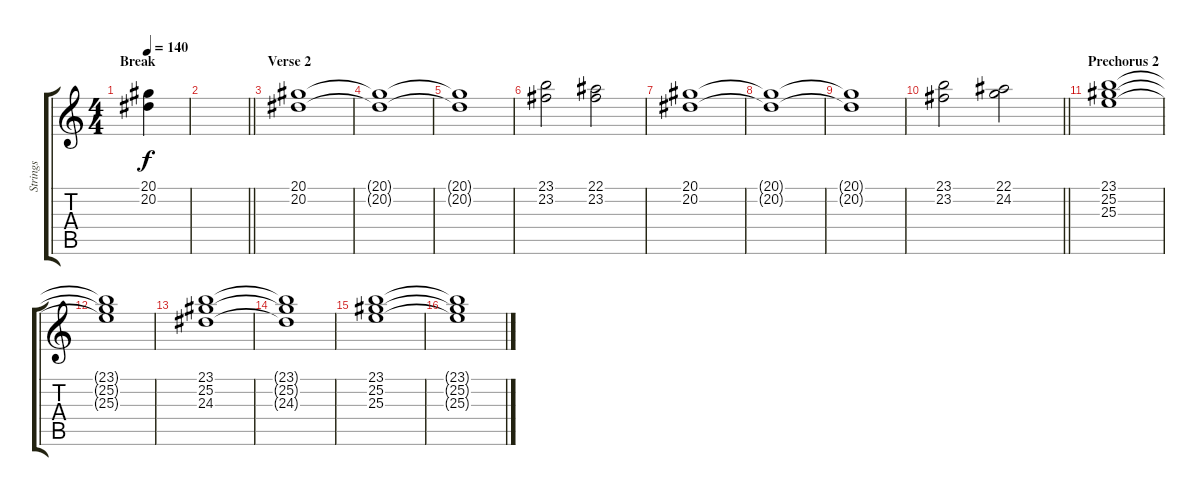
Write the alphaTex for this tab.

\track ("Strings" "Strings") {instrument stringensemble1}
\staff {score tabs}
\tuning (C4 G3 Eb3 Bb2 F2 C2) {hide}
\ts (4 4)
\section ("" "Break")
\tempo 140
\clef g2
\ks c
(20.1 20.2).4{dy f} |
\barLineRight lightlight
|
\section ("" "Verse 2")
(20.1 20.2).1 |
(20.1{t} 20.2{t}).1 |
(20.1{t} 20.2{t}).1 |
(23.1 23.2).2 (22.1 23.2).2 |
(20.1 20.2).1 |
(20.1{t} 20.2{t}).1 |
(20.1{t} 20.2{t}).1 |
\barLineRight lightlight
(23.1 23.2).2 (22.1 24.2).2 |
\section ("" "Prechorus 2")
(23.1 25.2 25.3).1 |
(23.1{t} 25.2{t} 25.3{t}).1 |
(23.1 25.2 24.3).1 |
(23.1{t} 25.2{t} 24.3{t}).1 |
(23.1 25.2 25.3).1 |
(23.1{t} 25.2{t} 25.3{t}).1
